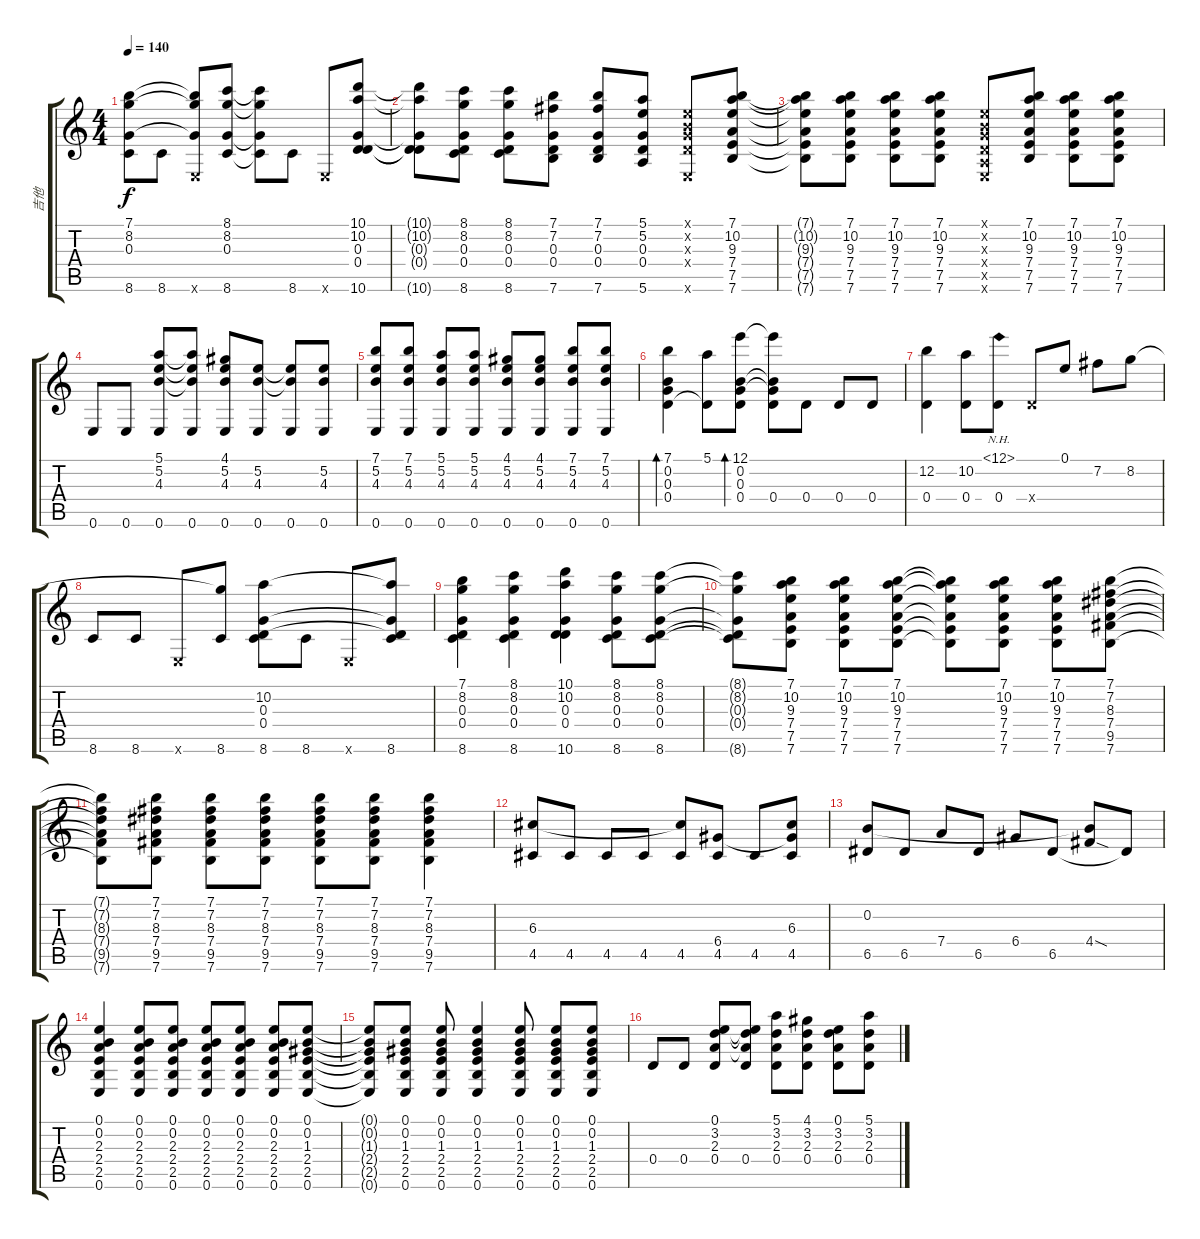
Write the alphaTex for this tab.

\track ("吉他" "吉他") {instrument acousticguitarsteel}
\staff {score tabs}
\tuning (E4 B3 G3 D3 A2 E2) {hide}
\ts (4 4)
\tempo 140
\clef g2
\ks c
(7.1 8.2 0.3 8.6).8{dy f} 8.6.8 (7.1{t} 8.2{t} 0.3{t} 0.6{x}).8 (8.1 8.2 0.3 8.6).8 (8.1{t} 8.2{t} 0.3{t} 8.6{t}).8 8.6.8 0.6{x}.8 (10.1 10.2 0.3 0.4 10.6).8 |
(10.1{t} 10.2{t} 0.3{t} 0.4{t} 10.6{t}).8 (8.1 8.2 0.3 0.4 8.6).8 (8.1 8.2 0.3 0.4 8.6).8 (7.1 7.2 0.3 0.4 7.6).8 (7.1 7.2 0.3 0.4 7.6).8 (5.1 5.2 0.3 0.4 5.6).8 (0.1{x} 0.2{x} 0.3{x} 0.4{x} 0.6{x}).8 (7.1 10.2 9.3 7.4 7.5 7.6).8 |
(7.1{t} 10.2{t} 9.3{t} 7.4{t} 7.5{t} 7.6{t}).8 (7.1 10.2 9.3 7.4 7.5 7.6).8 (7.1 10.2 9.3 7.4 7.5 7.6).8 (7.1 10.2 9.3 7.4 7.5 7.6).8 (0.1{x} 0.2{x} 0.3{x} 0.4{x} 0.5{x} 0.6{x}).8 (7.1 10.2 9.3 7.4 7.5 7.6).8 (7.1 10.2 9.3 7.4 7.5 7.6).8 (7.1 10.2 9.3 7.4 7.5 7.6).8 |
0.6.8 0.6.8 (5.1 5.2 4.3 0.6).8 (5.1{t} 5.2{t} 4.3{t} 0.6).8 (4.1 5.2 4.3 0.6).8 (5.2 4.3 0.6).8 (5.2{t} 4.3{t} 0.6).8 (5.2 4.3 0.6).8 |
(7.1 5.2 4.3 0.6).8 (7.1 5.2 4.3 0.6).8 (5.1 5.2 4.3 0.6).8 (5.1 5.2 4.3 0.6).8 (4.1 5.2 4.3 0.6).8 (4.1 5.2 4.3 0.6).8 (7.1 5.2 4.3 0.6).8 (7.1 5.2 4.3 0.6).8 |
(7.1 0.2 0.3 0.4).4{bd 60} (5.1 0.4{t}).8 (12.1 0.2 0.3 0.4).8{bd 60} (12.1{t} 0.2{t} 0.3{t} 0.4).8 0.4.8 0.4.8 0.4.8 |
(12.2 0.4).4 (10.2 0.4).8 (12.1{nh} 0.4).8 0.4{x}.8 0.1.8 7.2.8 8.2.8 |
8.6.8 8.6.8 0.6{x}.8 (8.2{t} 8.6).8 (10.2 0.3 0.4 8.6).8 8.6.8 0.6{x}.8 (10.2{t} 0.3{t} 0.4{t} 8.6).8 |
(7.1 8.2 0.3 0.4 8.6).4 (8.1 8.2 0.3 0.4 8.6).4 (10.1 10.2 0.3 0.4 10.6).4 (8.1 8.2 0.3 0.4 8.6).8 (8.1 8.2 0.3 0.4 8.6).8 |
(8.1{t} 8.2{t} 0.3{t} 0.4{t} 8.6{t}).8 (7.1 10.2 9.3 7.4 7.5 7.6).8 (7.1 10.2 9.3 7.4 7.5 7.6).8 (7.1 10.2 9.3 7.4 7.5 7.6).8 (7.1{t} 10.2{t} 9.3{t} 7.4{t} 7.5{t} 7.6{t}).8 (7.1 10.2 9.3 7.4 7.5 7.6).8 (7.1 10.2 9.3 7.4 7.5 7.6).8 (7.1 7.2 8.3 7.4 9.5 7.6).8 |
(7.1{t} 7.2{t} 8.3{t} 7.4{t} 9.5{t} 7.6{t}).8 (7.1 7.2 8.3 7.4 9.5 7.6).8 (7.1 7.2 8.3 7.4 9.5 7.6).8 (7.1 7.2 8.3 7.4 9.5 7.6).8 (7.1 7.2 8.3 7.4 9.5 7.6).8 (7.1 7.2 8.3 7.4 9.5 7.6).8 (7.1 7.2 8.3 7.4 9.5 7.6).4 |
(6.3 4.5).8 4.5.8 4.5.8 4.5.8 (6.3{t} 4.5).8 (6.4 4.5).8 4.5.8 (6.3 6.4{t} 4.5).8 |
(0.2 6.5).8 6.5.8 7.4.8 6.5.8 6.4.8 6.5.8 (0.2{t} 4.4{sod}).8 6.5{t}.8 |
(0.1 0.2 2.3 2.4 2.5 0.6).4 (0.1 0.2 2.3 2.4 2.5 0.6).8 (0.1 0.2 2.3 2.4 2.5 0.6).8 (0.1 0.2 2.3 2.4 2.5 0.6).8 (0.1 0.2 2.3 2.4 2.5 0.6).8 (0.1 0.2 2.3 2.4 2.5 0.6).8 (0.1 0.2 1.3 2.4 2.5 0.6).8 |
(0.1{t} 0.2{t} 1.3{t} 2.4{t} 2.5{t} 0.6{t}).8 (0.1 0.2 1.3 2.4 2.5 0.6).8 (0.1 0.2 1.3 2.4 2.5 0.6).8 (0.1 0.2 1.3 2.4 2.5 0.6).4 (0.1 0.2 1.3 2.4 2.5 0.6).8 (0.1 0.2 1.3 2.4 2.5 0.6).8 (0.1 0.2 1.3 2.4 2.5 0.6).8 |
0.4.8 0.4.8 (0.1 3.2 2.3 0.4).8 (0.1{t} 3.2{t} 2.3{t} 0.4).8 (5.1 3.2 2.3 0.4).8 (4.1 3.2 2.3 0.4).8 (0.1 3.2 2.3 0.4).8 (5.1 3.2 2.3 0.4).8
